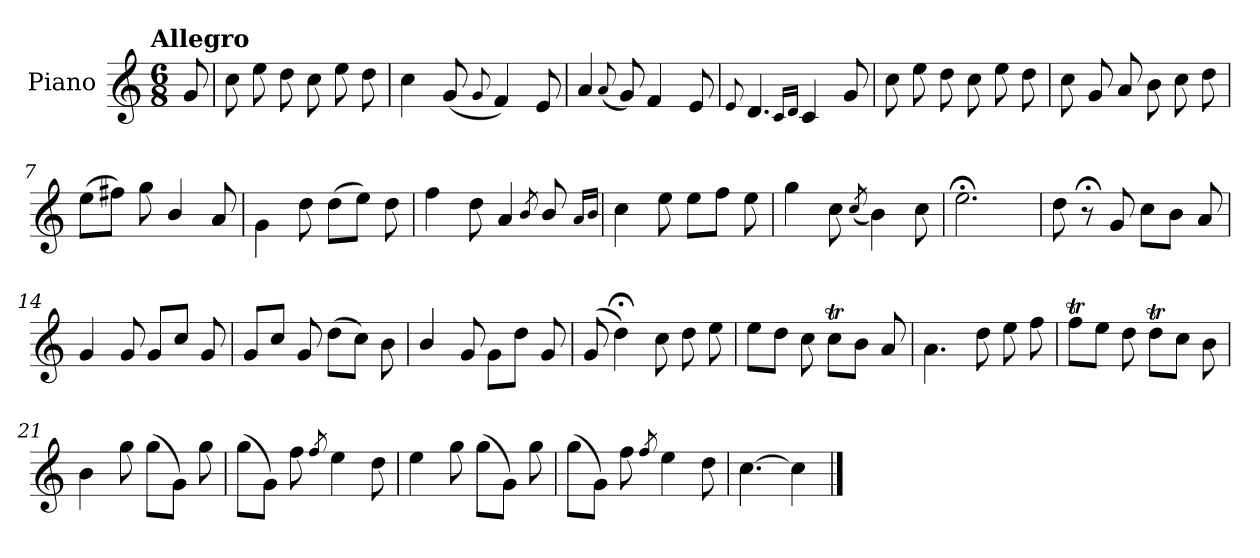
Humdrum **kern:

**kern
*part1
*staff1
*I"Piano
*I'Pno.
*clefG2
*k[]
!!LO:TX:omd:t=Allegro
*M6/8
*MM144
=
8g/
=1
8cc\
8ee\
8dd\
8cc\
8ee\
8dd\
=2
4cc\
(<8g/
8qqg/
4f/)
8e/
=3
4a/
(<8qqa/
8g/)
4f/
8e/
!!LO:LB:g=z
=4
8qqe/
4.d/
16qqc/LL
16qqd/JJ
4c/
8g/
=5
8cc\
8ee\
8dd\
8cc\
8ee\
8dd\
=6
8cc\
8g/
8a/
8b\
8cc\
8dd\
=7
(>8ee\L
8ff#X\J)
8gg\
4b/
8a/
!!LO:LB:g=z
=8
4g\
8dd\
(>8dd\L
8ee\J)
8dd\
=9
4ff\
8dd\
4a/
8qb/
8b/
16qqa/LL
16qqb/JJ
=10
4cc\
8ee\
8ee\L
8ff\J
8ee\
=11
4gg\
8cc\
(<8qcc/
4b\)
8cc\
!!LO:LB:g=z
=12
2.ee;<\
=13
8dd\
8r;<
8g/
8cc\L
8b\J
8a/
=14
4g/
8g/
8g/L
8cc/J
8g/
=15
8g/L
8cc/J
8g/
(>8dd\L
8cc\J)
8b\
=16
4b/
8g/
8g\L
8dd\J
8g/
!!LO:LB:g=z
=17
(>8g/
4dd;<\)
8cc\
8dd\
8ee\
=18
8ee\L
8dd\J
8cc\
8ccT\L
8b\J
8a/
=19
4.a\
8dd\
8ee\
8ff\
=20
8ffT\L
8ee\J
8dd\
8ddT\L
8cc\J
8b\
=21
4b\
8gg\
(>8gg\L
8g\J)
8gg\
!!LO:LB:g=z
=22
(>8gg\L
8g\J)
8ff\
8qff/
4ee\
8dd\
=23
4ee\
8gg\
(>8gg\L
8g\J)
8gg\
=24
(>8gg\L
8g\J)
8ff\
8qff/
4ee\
8dd\
=25
[4.cc\
4cc\]
==
*-
